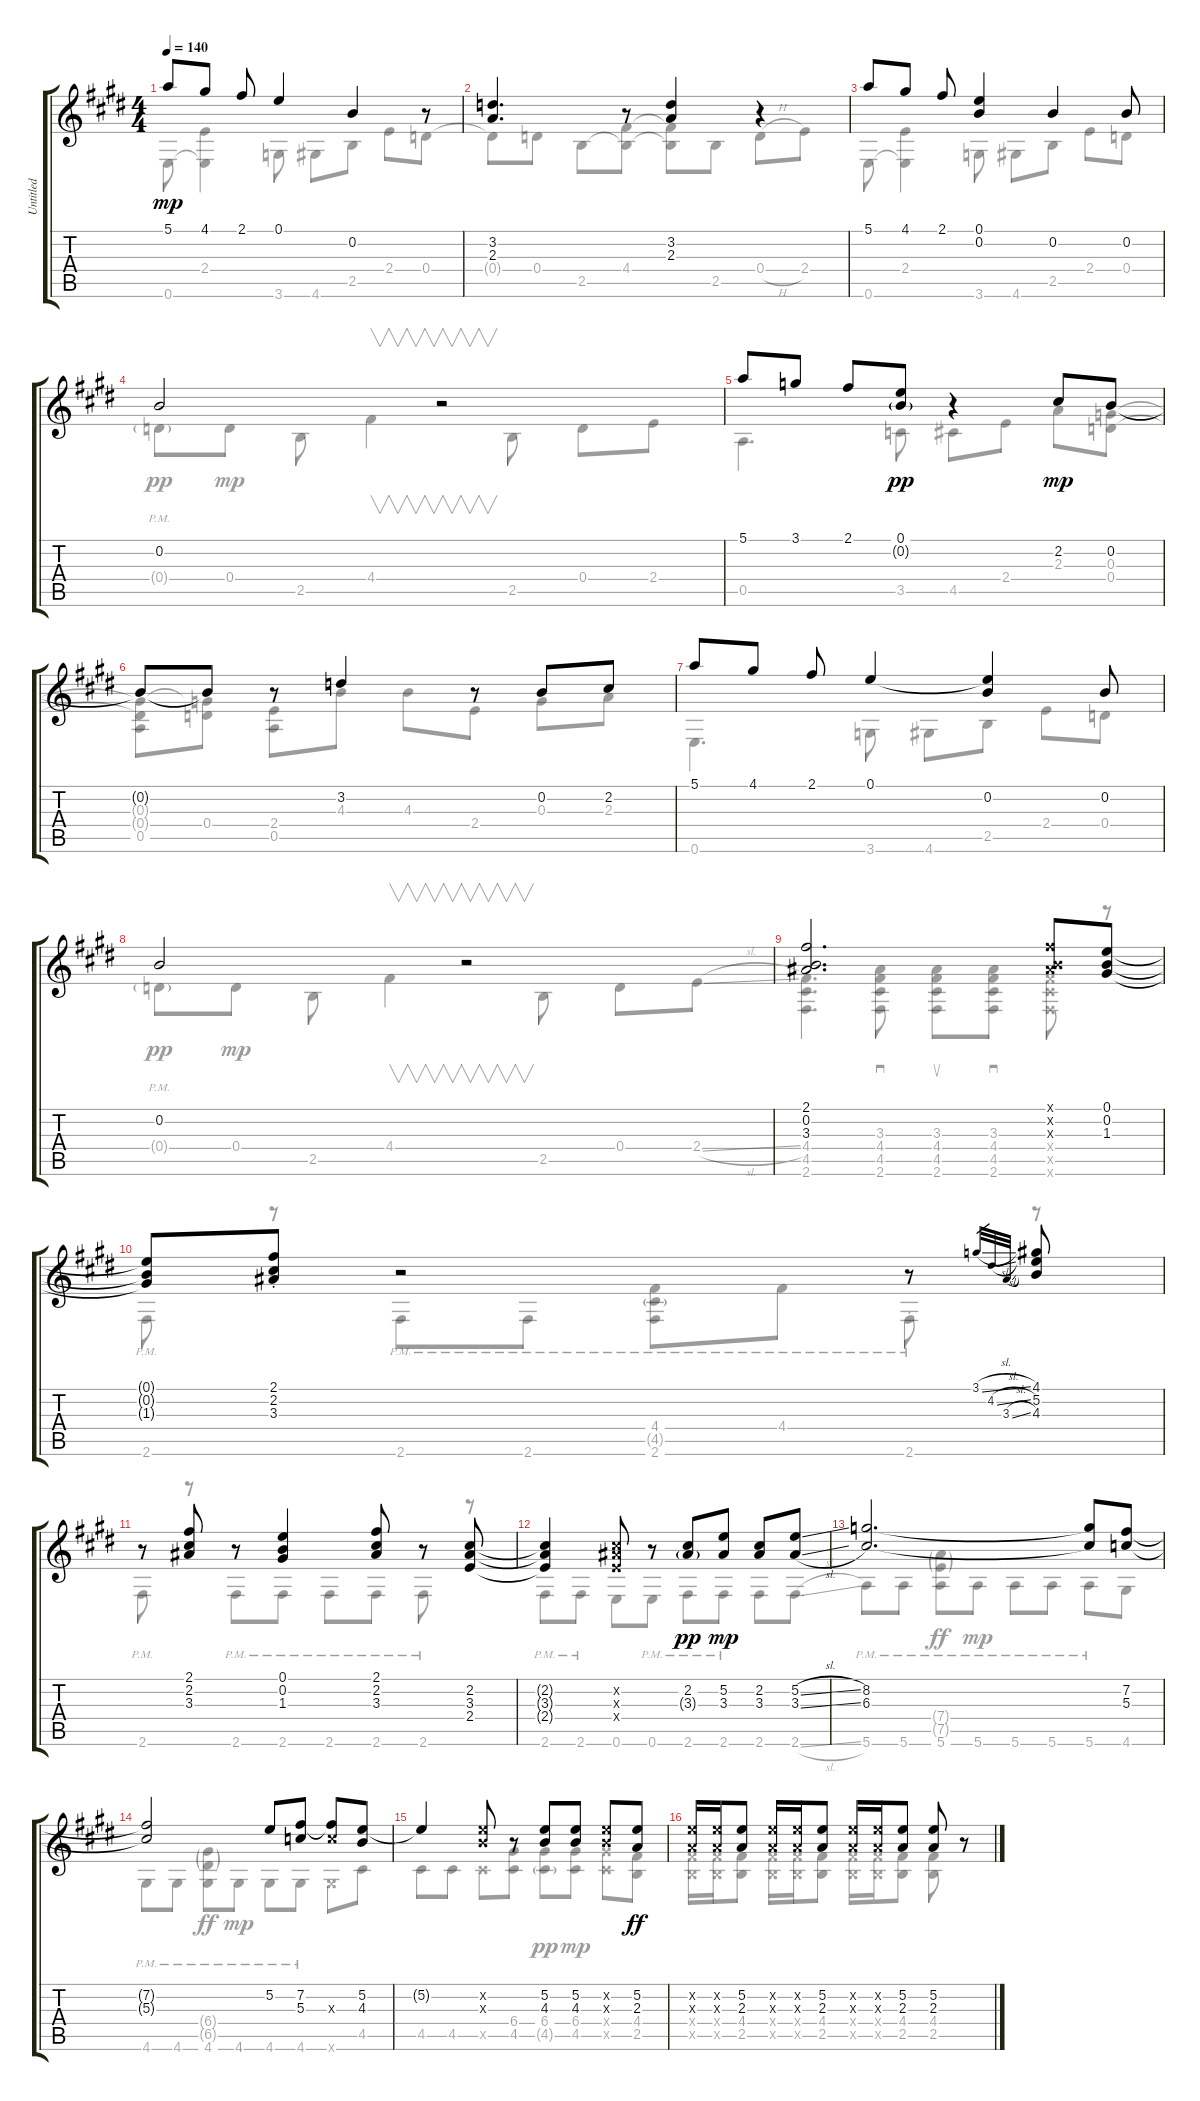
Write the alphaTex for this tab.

\track ("Untitled" "Untitled") {instrument acousticguitarnylon}
\staff {score tabs}
\tuning (E4 B3 G3 D3 A2 E2) {hide}
\voice
\ts (4 4)
\tempo 140
\clef g2
\ks e
5.1.8{dy mp} 4.1.8 2.1.8 0.1.4 0.2.4 r.8 |
\ks c#minor
(3.2 2.3).4{d} r.8 (3.2 2.3).4 r.4 |
5.1.8 4.1.8 2.1.8 (0.1 0.2).4 0.2.4 0.2.8 |
0.2.2 r.2 |
\ks e
5.1.8 3.1.8 2.1.8 (0.1 0.2{g}).8{dy pp} r.4 2.2.8{dy mp} 0.2.8 |
\ks c#minor
0.2{t}.8 0.2{t}.8 r.8 3.2.4 r.8 0.2.8 2.2.8 |
5.1.8 4.1.8 2.1.8 0.1.4 (0.1{t} 0.2).4 0.2.8 |
0.2.2 r.2 |
\ks e
(2.1 0.2 3.3).2{d} (2.1{x} 0.2{x} 3.3{x}).8 (0.1 0.2 1.3).8 |
\ks c#minor
(0.1{t} 0.2{t} 1.3{t}).8 (2.1{st} 2.2{st} 3.3{st}).8 r.2 r.8 3.1{sl}.32{gr} 4.2{sl}.32{gr} 3.3{sl}.32{gr} (4.1 5.2 4.3).8 |
r.8 (2.1 2.2 3.3).8 r.8 (0.1 0.2 1.3).4 (2.1 2.2 3.3).8 r.8 (2.2 3.3 2.4).8 |
(2.2{t} 3.3{t} 2.4{t}).4 (2.2{x} 3.3{x} 2.4{x}).8 r.8 (2.2 3.3{g}).8{dy pp} (5.2 3.3).8{dy mp} (2.2 3.3).8 (5.2{sl} 3.3{sl}).8 |
\ks e
(8.2 6.3).2{d} (8.2{t} 6.3{t}).8 (7.2 5.3).8 |
\ks c#minor
(7.2{t} 5.3{t}).2 5.2.8 (7.2 5.3).8 (7.2{t} 5.3{x}).8 (5.2 4.3).8 |
5.2{t}.4 (5.2{x} 4.3{x}).8 r.8 (5.2 4.3).8 (5.2 4.3).8 (5.2{x} 4.3{x}).8 (5.2 2.3).8{dy ff} |
(5.2{x} 2.3{x}).16 (5.2{x} 2.3{x}).16 (5.2 2.3).8 (5.2{x} 2.3{x}).16 (5.2{x} 2.3{x}).16 (5.2 2.3).8 (5.2{x} 2.3{x}).16 (5.2{x} 2.3{x}).16 (5.2 2.3).8 (5.2 2.3).8 r.8
\voice
\clef g2
\ottava regular
\simile none
\ks e
0.6.8{dy mp} (2.4 0.6{t}).4 3.6.8 4.6.8 2.5.8 2.4.8 0.4.8 |
\ks c#minor
0.4{t}.8 0.4.8 2.5.8 (4.4 2.5{t}).8 (4.4{t} 2.5{t}).8 2.5.8 0.4{h}.8 2.4.8 |
0.6.8 (2.4 0.6{t}).4 3.6.8 4.6.8 2.5.8 2.4.8 0.4.8 |
0.4{g pm}.8{dy pp} 0.4.8{dy mp} 2.5.8 4.4.4{v} 2.5.8 0.4.8 2.4.8 |
\ks e
0.5.4{d} 3.5.8 4.5.8 2.4.8 2.3.8 (0.3 0.4).8 |
\ks c#minor
(0.3{t} 0.4{t} 0.5).8 (0.3{t} 0.4).8 (2.4 0.5).8 4.3.8 4.3.8 2.4.8 0.3.8 2.3.8 |
0.6.4{d} 3.6.8 4.6.8 2.5.8 2.4.8 0.4.8 |
0.4{g pm}.8{dy pp} 0.4.8{dy mp} 2.5.8 4.4.4{v} 2.5.8 0.4.8 2.4{sl}.8 |
\ks e
(4.4 4.5 2.6).4{d} (3.3 4.4 4.5 2.6).8{sd} (3.3 4.4 4.5 2.6).8{su} (3.3 4.4 4.5 2.6).8{sd} (4.4{x} 4.5{x} 2.6{x}).8 r.8 |
\ks c#minor
2.6{pm}.8 r.8 2.6{pm}.8 2.6{pm}.8 (4.4{pm} 4.5{g pm} 2.6{pm}).8 4.4{pm}.8 2.6{pm st}.8 r.8 |
2.6{pm}.8 r.8 2.6{pm}.8 2.6{pm}.8 2.6{pm}.8 2.6{pm}.8 2.6{pm}.8 r.8 |
2.6{pm}.8 2.6{pm}.8 0.6.8 0.6{pm}.8 2.6{pm}.8 2.6{pm}.8 2.6.8 2.6{sl}.8 |
\ks e
5.6{pm}.8 5.6{pm}.8 (7.4{g pm} 7.5{g pm} 5.6{pm}).8{dy ff} 5.6{pm}.8{dy mp} 5.6{pm}.8 5.6{pm}.8 5.6{pm}.8 4.6.8 |
\ks c#minor
4.6{pm}.8 4.6{pm}.8 (6.4{g pm} 6.5{g pm} 4.6{pm}).8{dy ff} 4.6{pm}.8{dy mp} 4.6{pm}.8 4.6{pm}.8 4.6{x}.8 4.5.8 |
4.5.8 4.5.8 4.5{x}.8 (6.4 4.5).8 (6.4 4.5{g}).8{dy pp} (6.4 4.5).8{dy mp} (6.4{x} 4.5{x}).8 (4.4 2.5).8{dy ff} |
(4.4{x} 2.5{x}).16 (4.4{x} 2.5{x}).16 (4.4 2.5).8 (4.4{x} 2.5{x}).16 (4.4{x} 2.5{x}).16 (4.4 2.5).8 (4.4{x} 2.5{x}).16 (4.4{x} 2.5{x}).16 (4.4 2.5).8 (4.4 2.5).8 r.8
